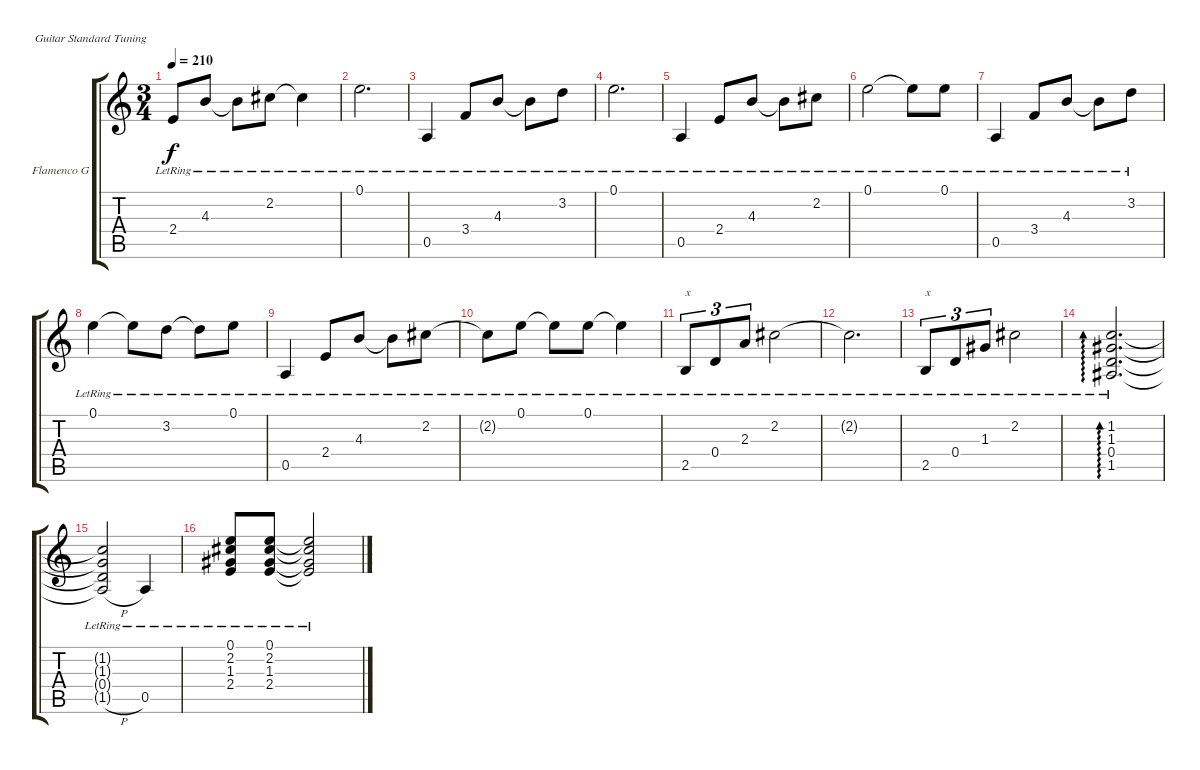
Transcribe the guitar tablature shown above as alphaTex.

\defaultSystemsLayout 4
\bracketExtendMode groupsimilarinstruments
\firstSystemTrackNameOrientation horizontal
\otherSystemsTrackNameOrientation horizontal
\track ("Flamenco Guitar" "Flamenco G") {instrument acousticguitarnylon}
\staff {score tabs}
\tuning (E4 B3 G3 D3 A2 E2)
\ts (3 4)
\tempo 210
\clef g2
\ks c
2.4{lr t}.8{dy f} 4.3{lr}.8 4.3{lr t}.8 2.2{lr}.8 2.2{lr t}.4 |
0.1{lr}.2{d} |
0.5{lr}.4 3.4{lr}.8 4.3{lr}.8 4.3{lr t}.8 3.2{lr}.8 |
0.1{lr}.2{d} |
0.5{lr}.4 2.4{lr}.8 4.3{lr}.8 4.3{lr t}.8 2.2{lr}.8 |
0.1{lr}.2 0.1{lr t}.8 0.1{lr}.8 |
0.5{lr}.4 3.4{lr}.8 4.3{lr}.8 4.3{lr t}.8 3.2{lr}.8 |
0.1{lr}.4 0.1{lr t}.8 3.2{lr}.8 3.2{lr t}.8 0.1{lr}.8 |
\scale
0.360087 0.5{lr}.4 2.4{lr}.8 4.3{lr}.8 4.3{lr t}.8 2.2{lr}.8 |
\scale
0.227766 2.2{lr t}.8 0.1{lr}.8 0.1{lr t}.8 0.1{lr}.8 0.1{lr t}.4 |
\scale
0.277657 2.5{lr}.8{tu (3 2) txt "x"} 0.4{lr}.8{tu (3 2)} 2.3{lr}.8{tu (3 2)} 2.2{lr}.2 |
\scale
0.13449 2.2{lr t}.2{d} |
2.5{lr}.8{tu (3 2) txt "x"} 0.4{lr}.8{tu (3 2)} 1.3{lr}.8{tu (3 2)} 2.2{lr}.2 |
(1.5{lr} 0.4{lr} 1.3{lr} 1.2{lr}).2{d ad 0} |
(1.5{h lr t} 0.4{lr t} 1.3{lr t} 1.2{lr t}).2 0.5{lr}.4 |
(2.4{lr} 1.3{lr} 2.2{lr} 0.1{lr}).8 (0.1{lr} 2.2{lr} 1.3{lr} 2.4{lr}).8 (2.4{lr t} 1.3{lr t} 2.2{lr t} 0.1{lr t}).2
